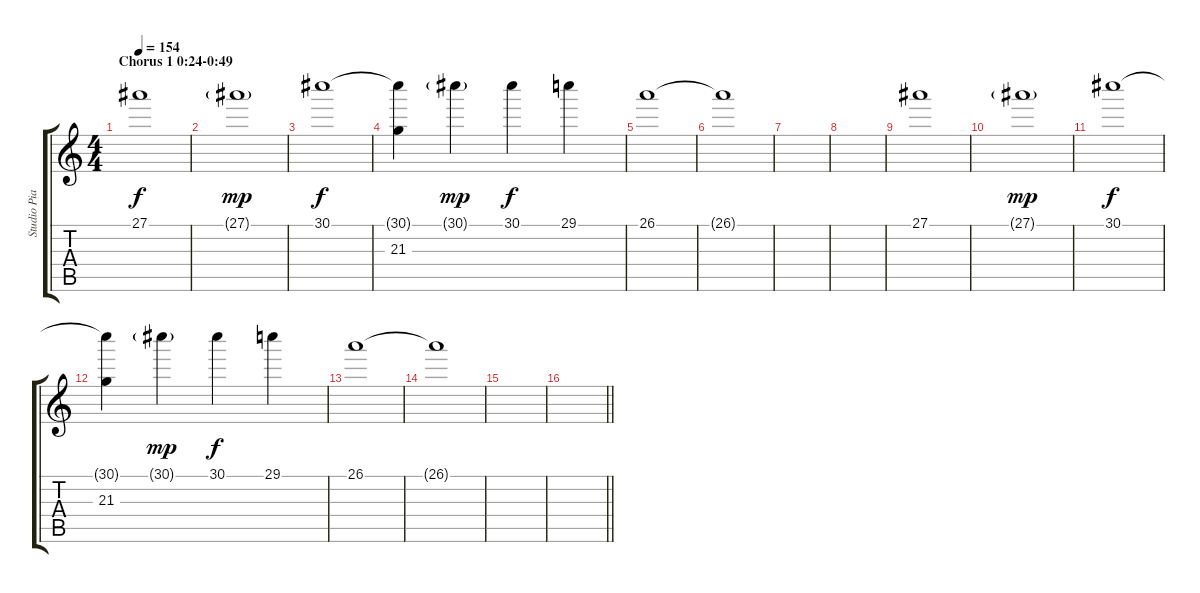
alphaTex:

\track ("Studio Piano" "Studio Pia") {instrument brightacousticpiano}
\staff {score tabs}
\tuning (G4 D4 Bb3 F3 C3 G2) {hide}
\ts (4 4)
\section ("" "Chorus 1 0:24-0:49")
\tempo 154
\clef g2
\ks c
27.1.1{dy f} |
27.1{g}.1{dy mp} |
30.1.1{dy f} |
(30.1{t} 21.3).4 30.1{g}.4{dy mp} 30.1.4{dy f} 29.1.4 |
26.1.1 |
26.1{t}.1 |
|
|
27.1.1 |
27.1{g}.1{dy mp} |
30.1.1{dy f} |
(30.1{t} 21.3).4 30.1{g}.4{dy mp} 30.1.4{dy f} 29.1.4 |
26.1.1 |
26.1{t}.1 |
|
\barLineRight lightlight
